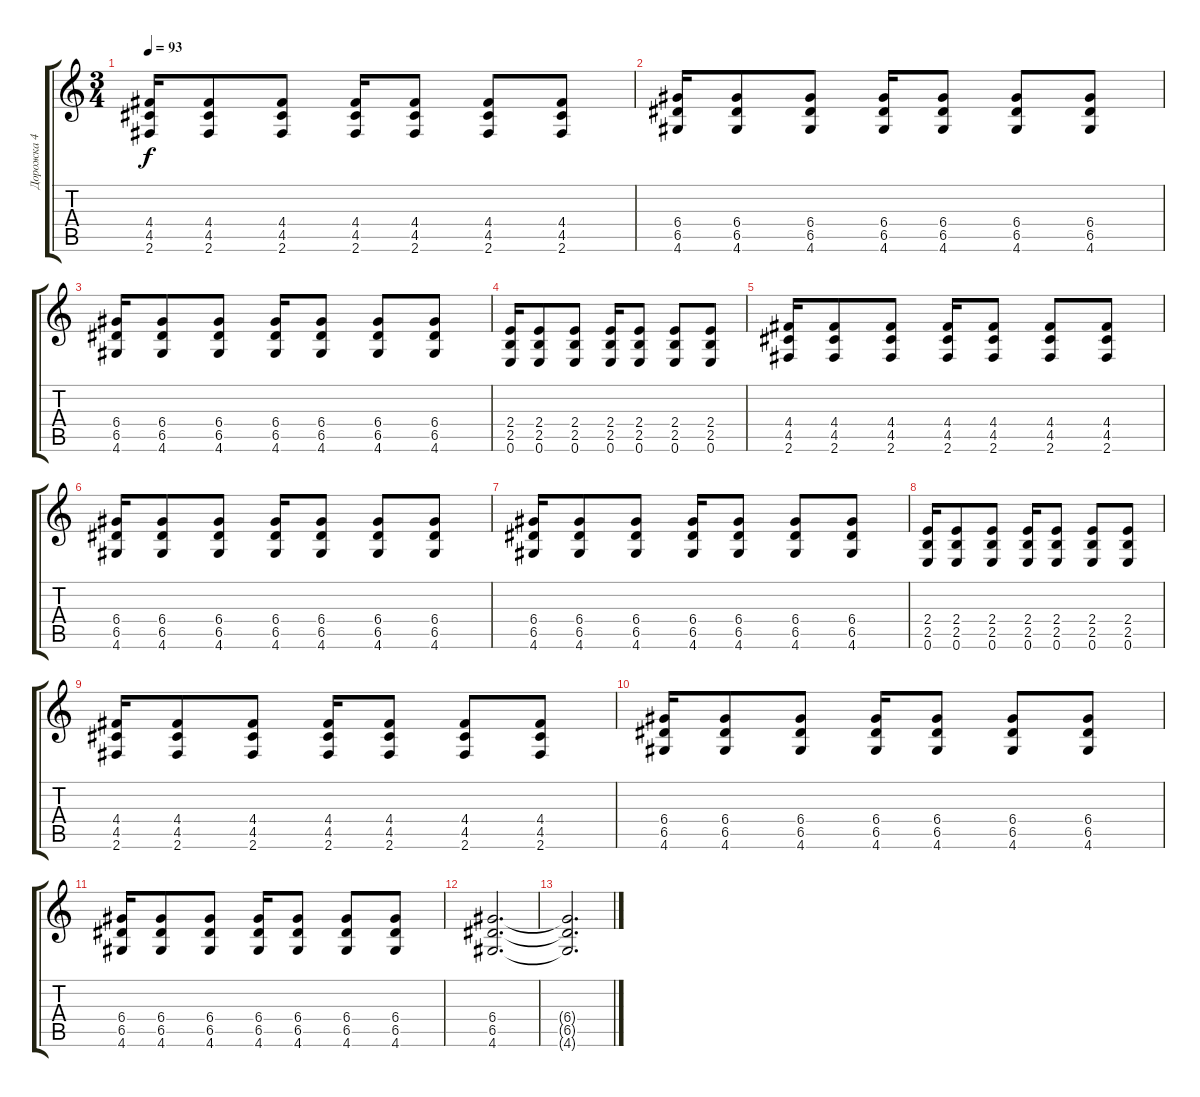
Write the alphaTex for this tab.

\track ("Дорожка 4" "Дорожка 4") {instrument distortionguitar}
\staff {score tabs}
\tuning (E4 B3 G3 D3 A2 E2) {hide}
\ts (3 4)
\tempo 93
\clef g2
\ks c
(4.4 4.5 2.6).16{dy f} (4.4 4.5 2.6).8 (4.4 4.5 2.6).8 (4.4 4.5 2.6).16 (4.4 4.5 2.6).8 (4.4 4.5 2.6).8 (4.4 4.5 2.6).8 |
(6.4 6.5 4.6).16 (6.4 6.5 4.6).8 (6.4 6.5 4.6).8 (6.4 6.5 4.6).16 (6.4 6.5 4.6).8 (6.4 6.5 4.6).8 (6.4 6.5 4.6).8 |
(6.4 6.5 4.6).16 (6.4 6.5 4.6).8 (6.4 6.5 4.6).8 (6.4 6.5 4.6).16 (6.4 6.5 4.6).8 (6.4 6.5 4.6).8 (6.4 6.5 4.6).8 |
(2.4 2.5 0.6).16 (2.4 2.5 0.6).8 (2.4 2.5 0.6).8 (2.4 2.5 0.6).16 (2.4 2.5 0.6).8 (2.4 2.5 0.6).8 (2.4 2.5 0.6).8 |
(4.4 4.5 2.6).16 (4.4 4.5 2.6).8 (4.4 4.5 2.6).8 (4.4 4.5 2.6).16 (4.4 4.5 2.6).8 (4.4 4.5 2.6).8 (4.4 4.5 2.6).8 |
(6.4 6.5 4.6).16 (6.4 6.5 4.6).8 (6.4 6.5 4.6).8 (6.4 6.5 4.6).16 (6.4 6.5 4.6).8 (6.4 6.5 4.6).8 (6.4 6.5 4.6).8 |
(6.4 6.5 4.6).16 (6.4 6.5 4.6).8 (6.4 6.5 4.6).8 (6.4 6.5 4.6).16 (6.4 6.5 4.6).8 (6.4 6.5 4.6).8 (6.4 6.5 4.6).8 |
(2.4 2.5 0.6).16 (2.4 2.5 0.6).8 (2.4 2.5 0.6).8 (2.4 2.5 0.6).16 (2.4 2.5 0.6).8 (2.4 2.5 0.6).8 (2.4 2.5 0.6).8 |
(4.4 4.5 2.6).16 (4.4 4.5 2.6).8 (4.4 4.5 2.6).8 (4.4 4.5 2.6).16 (4.4 4.5 2.6).8 (4.4 4.5 2.6).8 (4.4 4.5 2.6).8 |
(6.4 6.5 4.6).16 (6.4 6.5 4.6).8 (6.4 6.5 4.6).8 (6.4 6.5 4.6).16 (6.4 6.5 4.6).8 (6.4 6.5 4.6).8 (6.4 6.5 4.6).8 |
(6.4 6.5 4.6).16 (6.4 6.5 4.6).8 (6.4 6.5 4.6).8 (6.4 6.5 4.6).16 (6.4 6.5 4.6).8 (6.4 6.5 4.6).8 (6.4 6.5 4.6).8 |
(6.4 6.5 4.6).2{d} |
(6.4{t} 6.5{t} 4.6{t}).2{d}
